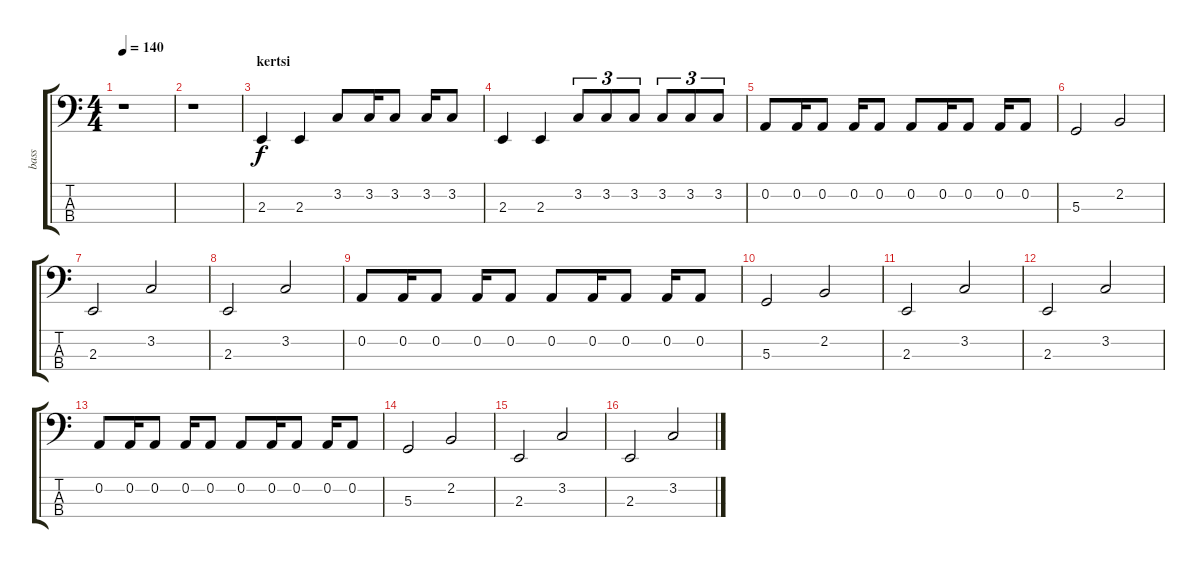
\track ("bass" "bass") {instrument electricbassfinger}
\staff {score tabs}
\tuning (D2 A1 D1 A0) {hide}
\ts (4 4)
\tempo 140
\clef f4
\ks c
r.1{dy f} |
r.1 |
\section ("" "kertsi")
2.3.4 2.3.4 3.2.8 3.2.16 3.2.8 3.2.16 3.2.8 |
2.3.4 2.3.4 3.2.8{tu (3 2)} 3.2.8{tu (3 2)} 3.2.8{tu (3 2)} 3.2.8{tu (3 2)} 3.2.8{tu (3 2)} 3.2.8{tu (3 2)} |
0.2.8 0.2.16 0.2.8 0.2.16 0.2.8 0.2.8 0.2.16 0.2.8 0.2.16 0.2.8 |
5.3.2 2.2.2 |
2.3.2 3.2.2 |
2.3.2 3.2.2 |
0.2.8 0.2.16 0.2.8 0.2.16 0.2.8 0.2.8 0.2.16 0.2.8 0.2.16 0.2.8 |
5.3.2 2.2.2 |
2.3.2 3.2.2 |
2.3.2 3.2.2 |
0.2.8 0.2.16 0.2.8 0.2.16 0.2.8 0.2.8 0.2.16 0.2.8 0.2.16 0.2.8 |
5.3.2 2.2.2 |
2.3.2 3.2.2 |
2.3.2 3.2.2
